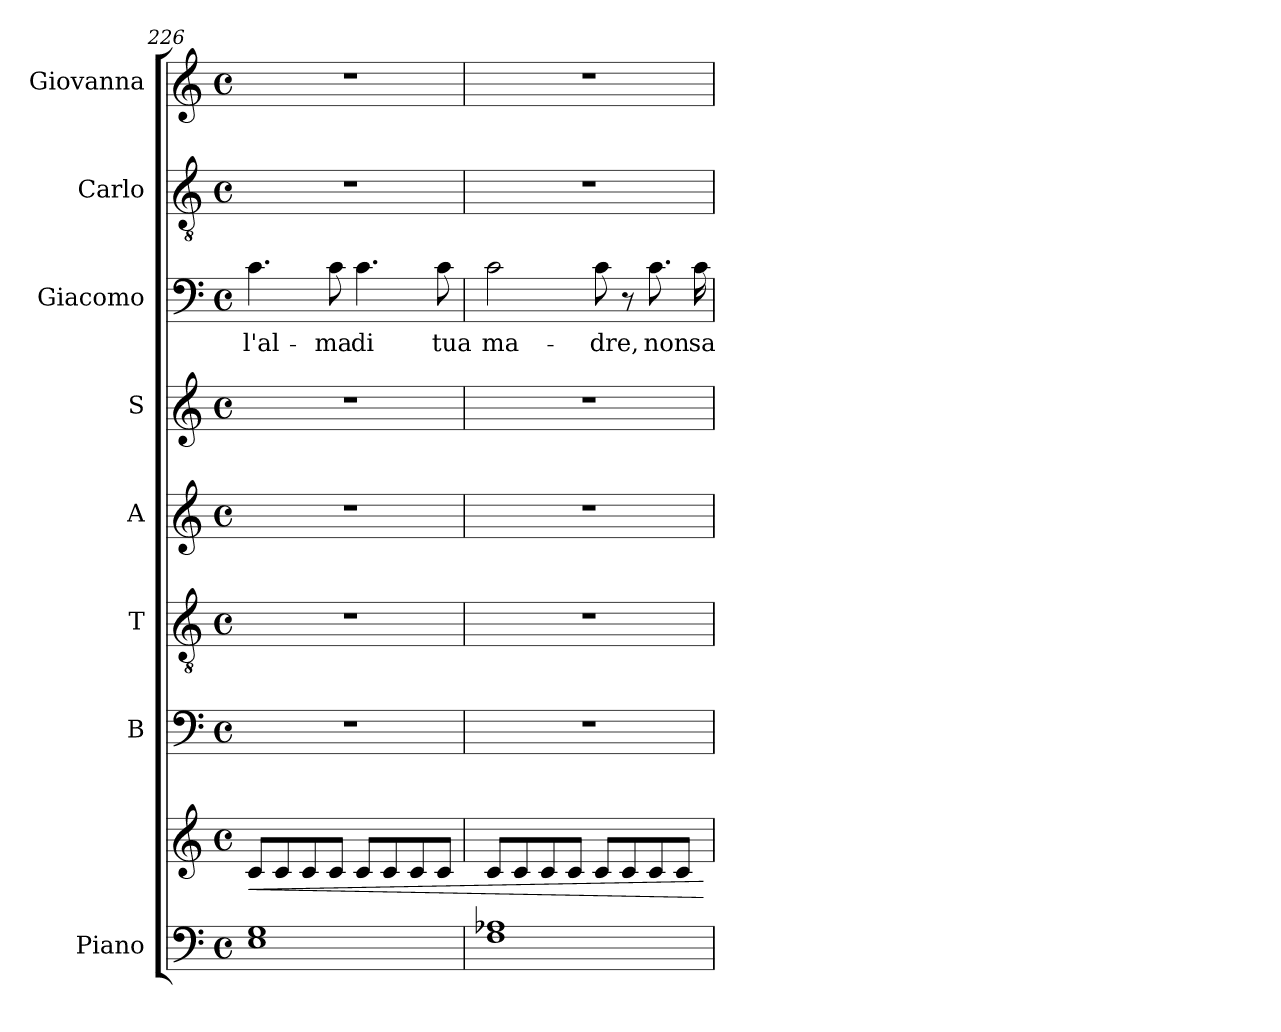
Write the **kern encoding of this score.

**kern	**kern	**dynam	**kern	**kern	**kern	**kern	**kern	**text	**kern	**kern
*part8	*part8	*part8	*part7	*part6	*part5	*part4	*part3	*part3	*part2	*part1
*staff9	*staff8	*staff8/9	*staff7	*staff6	*staff5	*staff4	*staff3	*staff3	*staff2	*staff1
*I"Piano	*	*	*I"B	*I"T	*I"A	*I"S	*I"Giacomo	*	*I"Carlo	*I"Giovanna
*I'Pno	*	*	*I'B	*I'T	*I'A	*I'S	*	*	*	*
*clefF4	*clefG2	*	*clefF4	*clefGv2	*clefG2	*clefG2	*clefF4	*	*clefGv2	*clefG2
*k[]	*k[]	*	*k[]	*k[]	*k[]	*k[]	*k[]	*	*k[]	*k[]
*M4/4	*M4/4	*	*M4/4	*M4/4	*M4/4	*M4/4	*M4/4	*	*M4/4	*M4/4
*met(c)	*met(c)	*	*met(c)	*met(c)	*met(c)	*met(c)	*met(c)	*	*met(c)	*met(c)
=226	=226	=226	=226	=226	=226	=226	=226	=226	=226	=226
!	!	!LO:HP:b	!	!	!	!	!	!LO:LY:b	!	!
1E 1G	8c/L	<	1r	1r	1r	1r	4.c\	l'al-	1r	1r
.	8c/	.	.	.	.	.	.	.	.	.
.	8c/	.	.	.	.	.	.	.	.	.
!	!	!	!	!	!	!	!	!LO:LY:b	!	!
.	8c/J	.	.	.	.	.	8c\	-ma	.	.
!	!	!	!	!	!	!	!	!LO:LY:b	!	!
.	8c/L	.	.	.	.	.	4.c\	di	.	.
.	8c/	.	.	.	.	.	.	.	.	.
.	8c/	.	.	.	.	.	.	.	.	.
!	!	!	!	!	!	!	!	!LO:LY:b	!	!
.	8c/J	.	.	.	.	.	8c\	tua	.	.
=227	=227	=227	=227	=227	=227	=227	=227	=227	=227	=227
!	!	!	!	!	!	!	!	!LO:LY:b	!	!
1F 1A-X	8c/L	.	1r	1r	1r	1r	2c\	ma-	1r	1r
.	8c/	.	.	.	.	.	.	.	.	.
.	8c/	.	.	.	.	.	.	.	.	.
.	8c/J	.	.	.	.	.	.	.	.	.
!	!	!	!	!	!	!	!	!LO:LY:b	!	!
.	8c/L	.	.	.	.	.	8c\	-dre,	.	.
.	8c/	.	.	.	.	.	8r	.	.	.
!	!	!	!	!	!	!	!	!LO:LY:b	!	!
.	8c/	.	.	.	.	.	8.c\	non	.	.
.	8c/J	.	.	.	.	.	.	.	.	.
!	!	!	!	!	!	!	!	!LO:LY:b	!	!
.	.	.	.	.	.	.	16c\	sa-	.	.
.	.	[	.	.	.	.	.	.	.	.
=	=	=	=	=	=	=	=	=	=	=
*-	*-	*-	*-	*-	*-	*-	*-	*-	*-	*-
